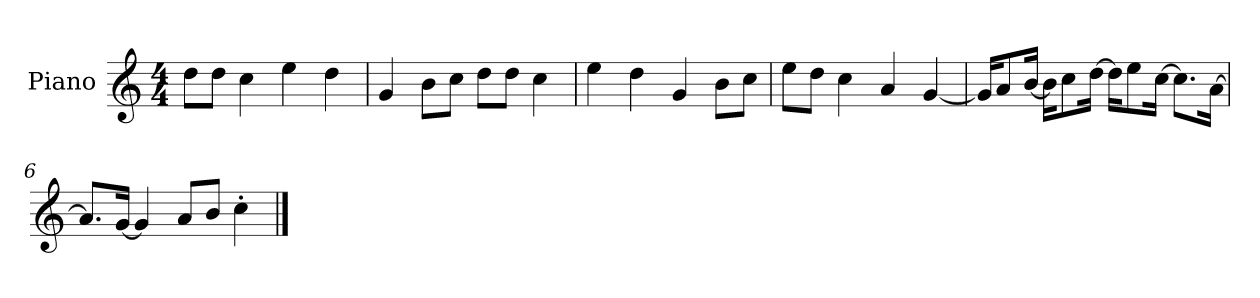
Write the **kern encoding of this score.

**kern
*part1
*staff1
*I"Piano
*I'P-no
*clefG2
*k[]
*M4/4
*MM90
=1
8dd\L
8dd\J
4cc\
4ee\
4dd\
=2
4g/
8b\L
8cc\J
8dd\L
8dd\J
4cc\
=3
4ee\
4dd\
4g/
8b\L
8cc\J
=4
8ee\L
8dd\J
4cc\
4a/
[4g/
=5
16g/KL]
8a/
[16b/Jk
16b\KL]
8cc\
[16dd\Jk
16dd\KL]
8ee\
[16cc\Jk
8.cc\L]
[16a\Jk
!!LO:LB:g=z
=6
8.a/L]
[16g/Jk
4g/]
8a/L
8b/J
4cc'\
==
*-
